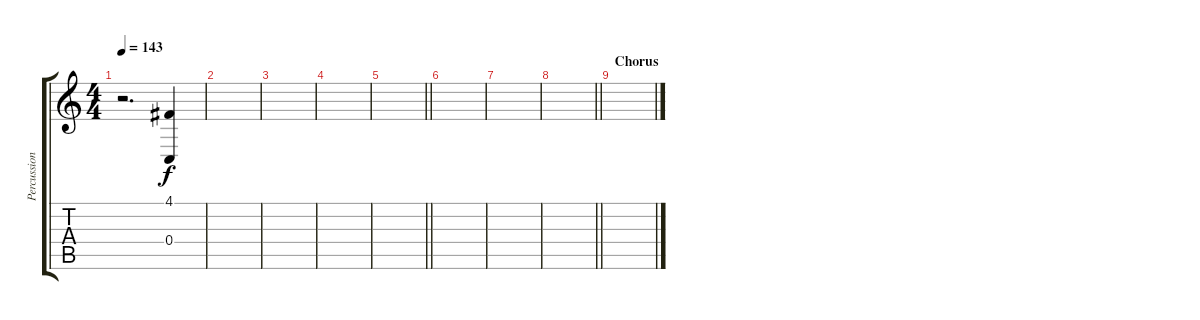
\track ("Percussion" "Percussion") {instrument timpani}
\staff {score tabs}
\tuning (D4 A3 F3 C3 G2 C2) {hide}
\ts (4 4)
\tempo 143
\clef g2
\ks c
r.2{d dy f} (4.1 0.4).4 |
|
|
|
\barLineRight lightlight
|
|
|
\barLineRight lightlight
|
\section ("" "Chorus")
